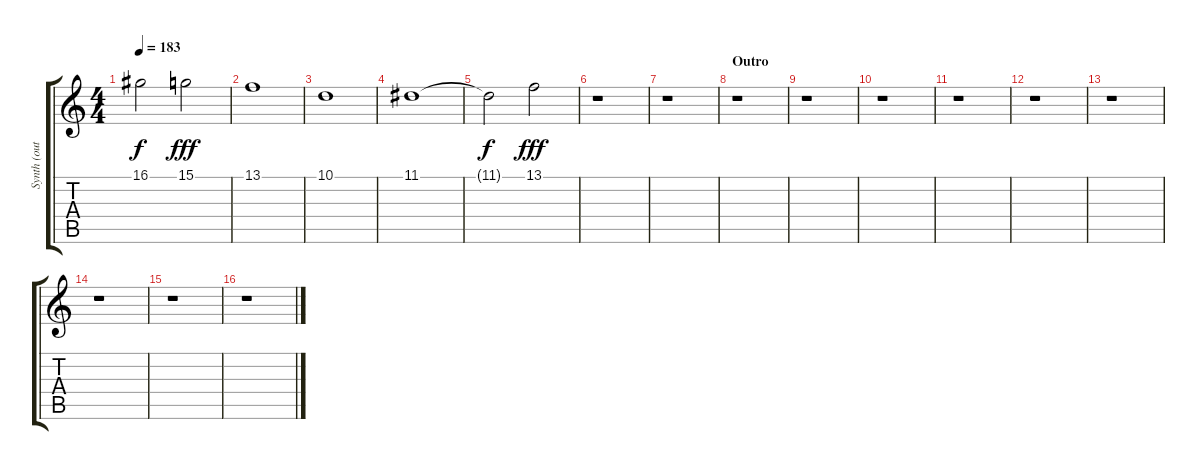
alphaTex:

\track ("Synth (outro echoes)" "Synth (out") {instrument fx7echoes}
\staff {score tabs}
\tuning (E4 B3 G3 D3 A2 E2) {hide}
\ts (4 4)
\tempo 183
\clef g2
\ks c
16.1{t}.2{dy f} 15.1.2{dy fff} |
13.1.1 |
10.1.1 |
11.1.1 |
11.1{t}.2{dy f} 13.1.2{dy fff} |
r.1 |
r.1 |
\section ("" "Outro")
r.1 |
r.1 |
r.1 |
r.1 |
r.1 |
r.1 |
r.1 |
r.1 |
r.1
